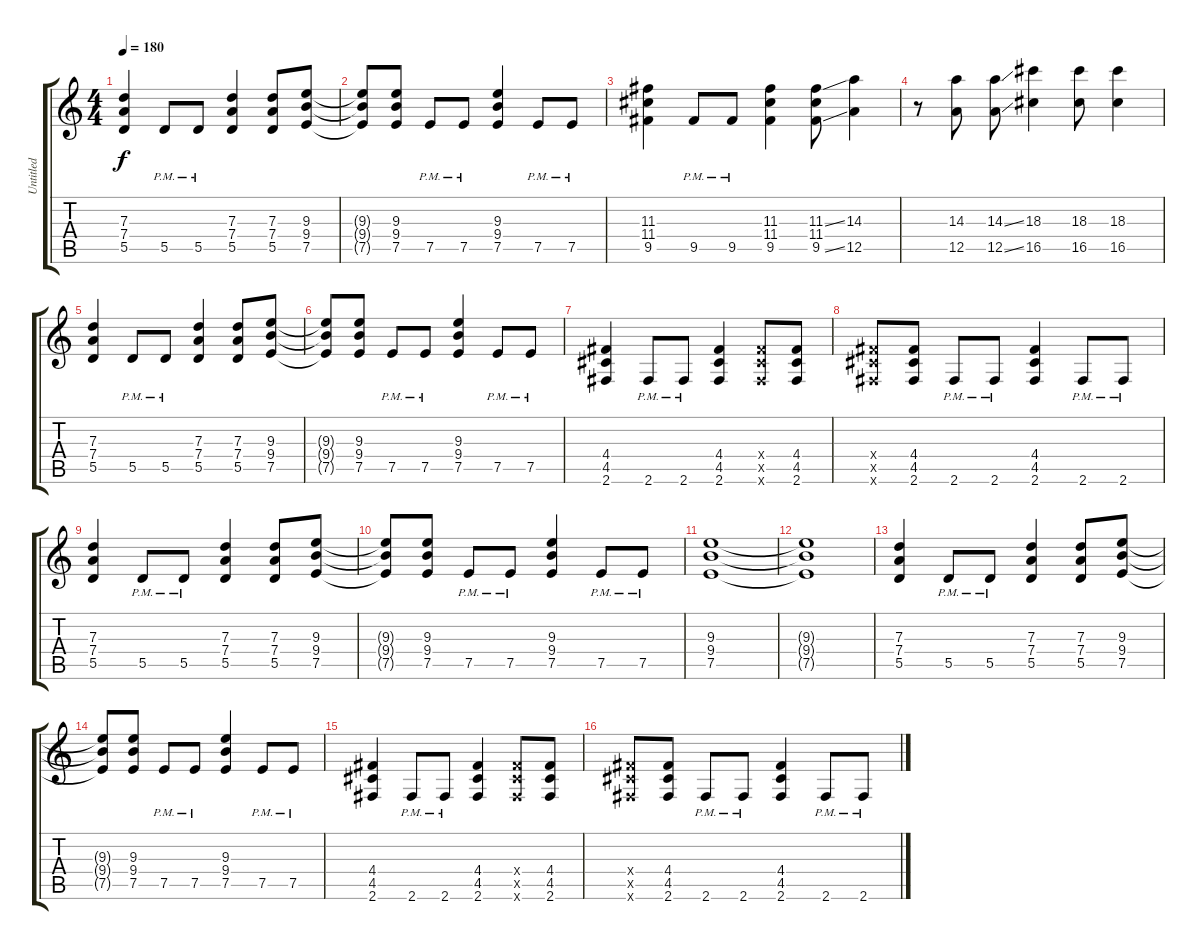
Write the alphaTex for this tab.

\track ("Untitled" "Untitled") {instrument overdrivenguitar}
\staff {score tabs}
\tuning (E4 B3 G3 D3 A2 E2) {hide}
\ts (4 4)
\tempo 180
\clef g2
\ks c
(7.3 7.4 5.5).4{dy f} 5.5{pm}.8 5.5{pm}.8 (7.3 7.4 5.5).4 (7.3 7.4 5.5).8 (9.3 9.4 7.5).8 |
(9.3{t} 9.4{t} 7.5{t}).8 (9.3 9.4 7.5).8 7.5{pm}.8 7.5{pm}.8 (9.3 9.4 7.5).4 7.5{pm}.8 7.5{pm}.8 |
(11.3 11.4 9.5).4 9.5{pm}.8 9.5{pm}.8 (11.3 11.4 9.5).4 (11.3{ss} 11.4 9.5{ss}).8 (14.3 12.5).4 |
r.8 (14.3 12.5).8 (14.3{ss} 12.5{ss}).8 (18.3 16.5).4 (18.3 16.5).8 (18.3 16.5).4 |
(7.3 7.4 5.5).4 5.5{pm}.8 5.5{pm}.8 (7.3 7.4 5.5).4 (7.3 7.4 5.5).8 (9.3 9.4 7.5).8 |
(9.3{t} 9.4{t} 7.5{t}).8 (9.3 9.4 7.5).8 7.5{pm}.8 7.5{pm}.8 (9.3 9.4 7.5).4 7.5{pm}.8 7.5{pm}.8 |
(4.4 4.5 2.6).4 2.6{pm}.8 2.6{pm}.8 (4.4 4.5 2.6).4 (4.4{x} 4.5{x} 2.6{x}).8 (4.4 4.5 2.6).8 |
(4.4{x} 4.5{x} 2.6{x}).8 (4.4 4.5 2.6).8 2.6{pm}.8 2.6{pm}.8 (4.4 4.5 2.6).4 2.6{pm}.8 2.6{pm}.8 |
(7.3 7.4 5.5).4 5.5{pm}.8 5.5{pm}.8 (7.3 7.4 5.5).4 (7.3 7.4 5.5).8 (9.3 9.4 7.5).8 |
(9.3{t} 9.4{t} 7.5{t}).8 (9.3 9.4 7.5).8 7.5{pm}.8 7.5{pm}.8 (9.3 9.4 7.5).4 7.5{pm}.8 7.5{pm}.8 |
(9.3 9.4 7.5).1 |
(9.3{t} 9.4{t} 7.5{t}).1 |
(7.3 7.4 5.5).4 5.5{pm}.8 5.5{pm}.8 (7.3 7.4 5.5).4 (7.3 7.4 5.5).8 (9.3 9.4 7.5).8 |
(9.3{t} 9.4{t} 7.5{t}).8 (9.3 9.4 7.5).8 7.5{pm}.8 7.5{pm}.8 (9.3 9.4 7.5).4 7.5{pm}.8 7.5{pm}.8 |
(4.4 4.5 2.6).4 2.6{pm}.8 2.6{pm}.8 (4.4 4.5 2.6).4 (4.4{x} 4.5{x} 2.6{x}).8 (4.4 4.5 2.6).8 |
(4.4{x} 4.5{x} 2.6{x}).8 (4.4 4.5 2.6).8 2.6{pm}.8 2.6{pm}.8 (4.4 4.5 2.6).4 2.6{pm}.8 2.6{pm}.8
